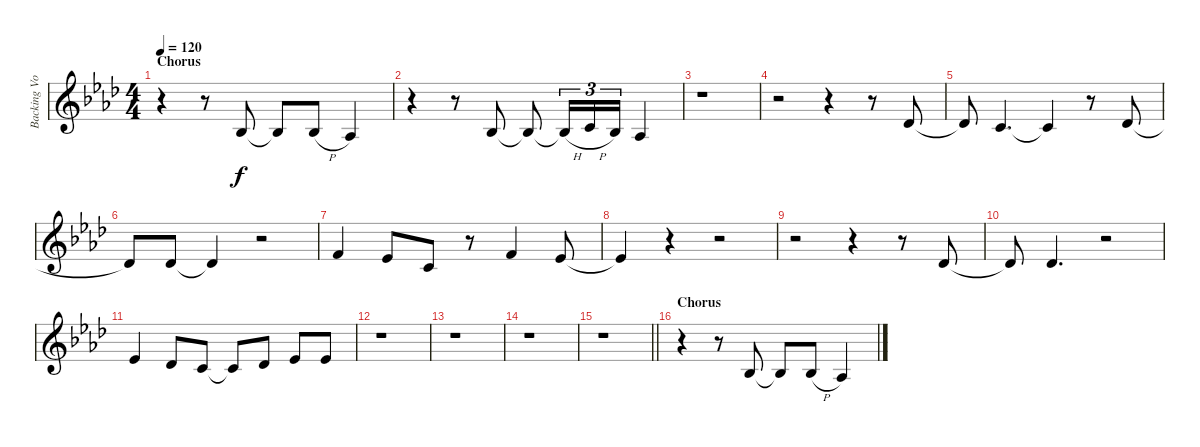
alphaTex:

\track ("Backing Vocals" "Backing Vo") {instrument oboe}
\staff {score}
\tuning (E4 B3 G3 D3 A2 E2) {hide}
\ts (4 4)
\section ("" "Chorus")
\tempo 120
\clef g2
\ks fminor
r.4{dy f} r.8 3.3.8 3.3{t}.8 3.3{h}.8 1.3.4 |
r.4 r.8 3.3.8 3.3{t}.8 3.3{h t}.16{tu (3 2)} 5.3{h}.16{tu (3 2)} 3.3.16{tu (3 2)} 1.3.4 |
r.1 |
r.2 r.4 r.8 2.2.8 |
2.2{t}.8 1.2.4{d} 1.2{t}.4 r.8 2.2.8 |
2.2{t}.8 2.2.8 2.2{t}.4 r.2 |
1.1.4 4.2.8 1.2.8 r.8 1.1.4 4.2.8 |
4.2{t}.4 r.4 r.2 |
r.2 r.4 r.8 2.2.8 |
2.2{t}.8 2.2.4{d} r.2 |
4.2.4 2.2.8 1.2.8 1.2{t}.8 2.2.8 4.2.8 4.2.8 |
r.1 |
r.1 |
r.1 |
\barLineRight lightlight
r.1 |
\section ("" "Chorus")
r.4 r.8 3.3.8 3.3{t}.8 3.3{h}.8 1.3.4
